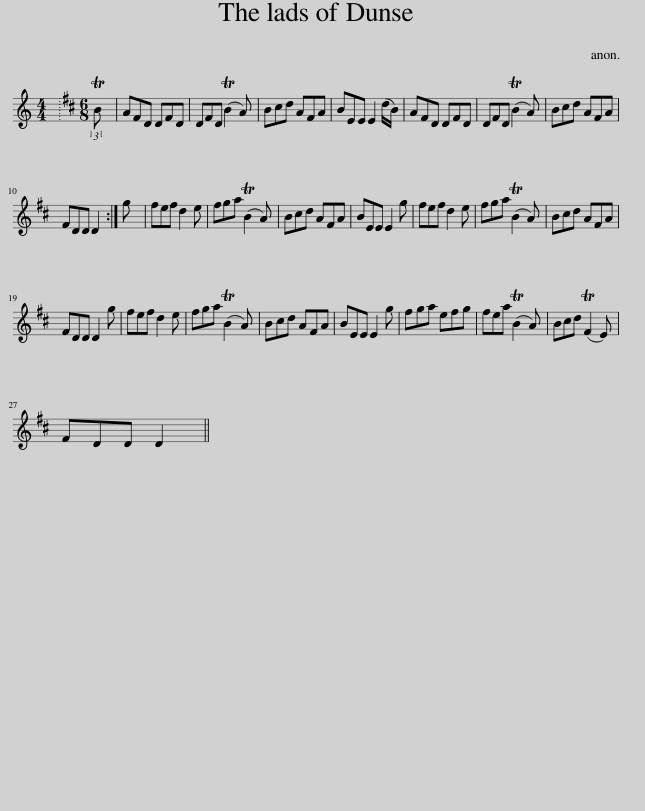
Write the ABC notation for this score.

X:1
L:1/8
M:4/4
I:linebreak $
K:C
V:1 treble
V:1
 x8 |[K:D][M:6/8] (3:2:1TB x/12 | AFD DFD | DFD (TB2 A) | Bcd AFA | %5
 BEE E2 (d/B/) | AFD DFD | DFD (TB2 A) | Bcd AFA |$ FDD D2 :| %10
 g | fef d2 e | fga (TB2 A) | Bcd AFA | BEE E2 g | %15
 fef d2 e | fga (TB2 A) | Bcd AFA |$ FDD D2 g | fef d2 e | %20
 fga (TB2 A) | Bcd AFA | BEE E2 g | fga efg | fea (TB2 A) | %25
 Bcd (TF2 E) |$ FDD D2 || %27
